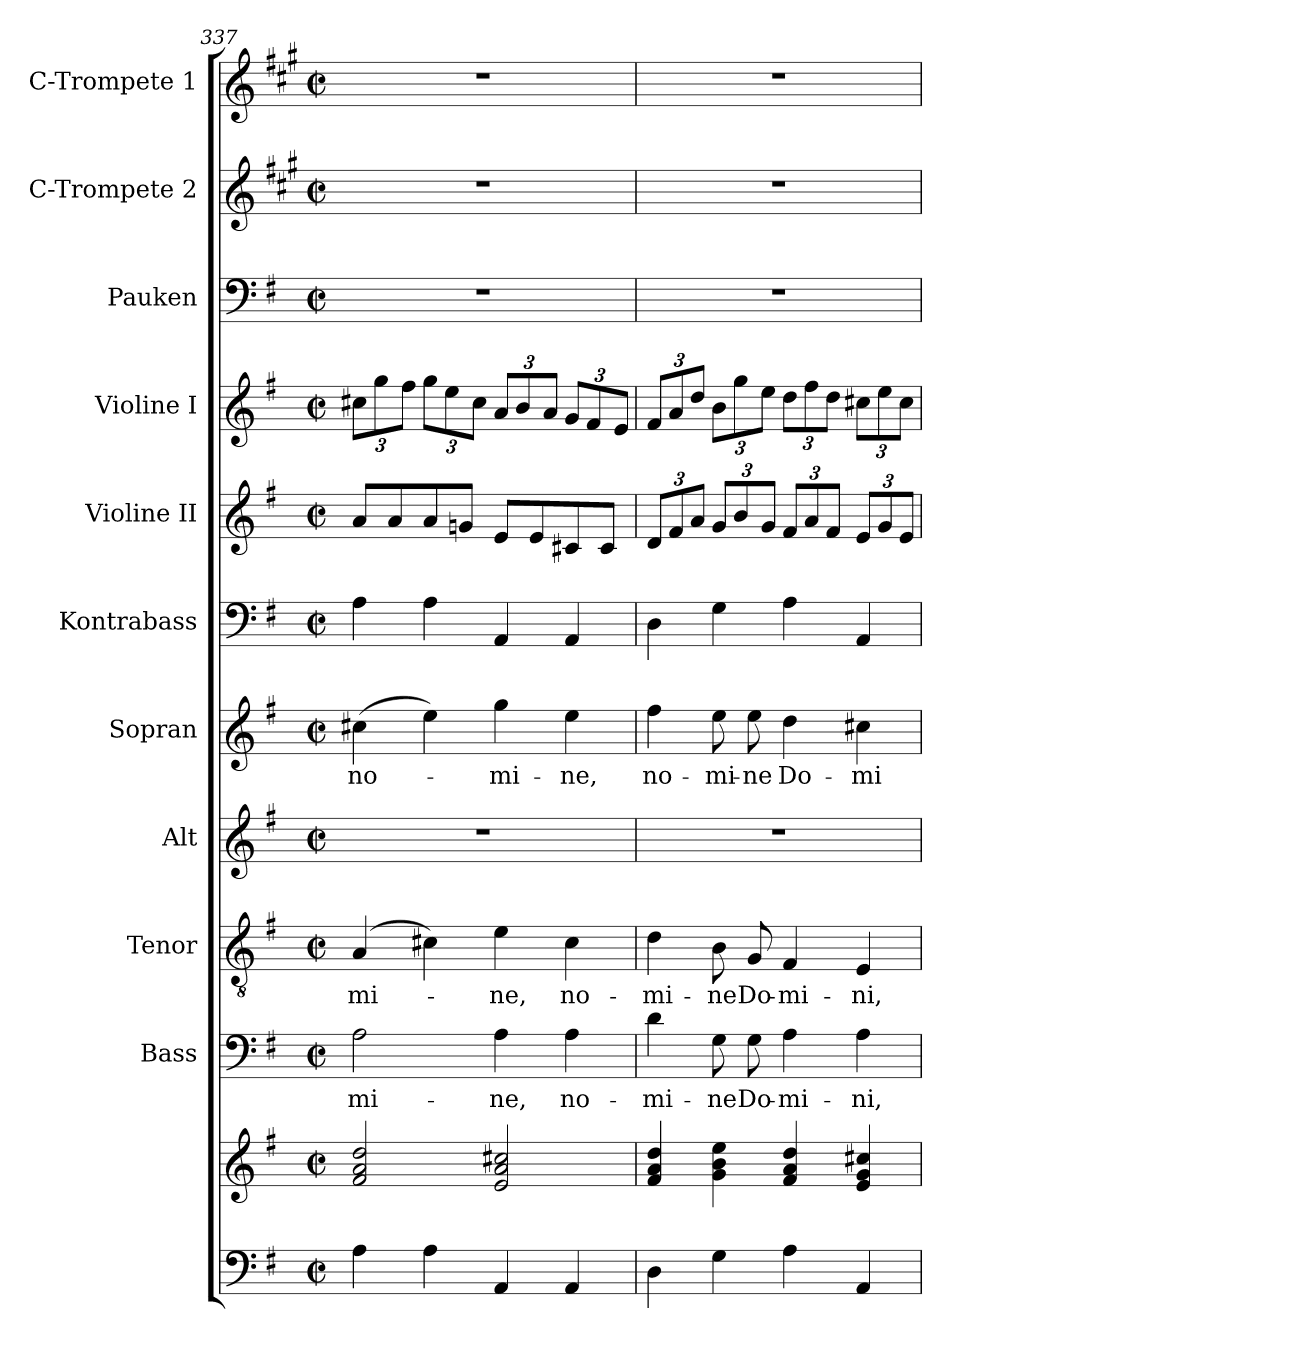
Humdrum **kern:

**kern	**kern	**kern	**text	**kern	**text	**kern	**kern	**text	**kern	**kern	**kern	**kern	**kern	**kern
*part11	*part11	*part10	*part10	*part9	*part9	*part8	*part7	*part7	*part6	*part5	*part4	*part3	*part2	*part1
*staff12	*staff11	*staff10	*staff10	*staff9	*staff9	*staff8	*staff7	*staff7	*staff6	*staff5	*staff4	*staff3	*staff2	*staff1
*	*	*I"Bass	*	*I"Tenor	*	*I"Alt	*I"Sopran	*	*I"Kontrabass	*I"Violine II	*I"Violine I	*I"Pauken	*I"C-Trompete 2	*I"C-Trompete 1
*	*	*I'B.	*	*I'T.	*	*I'A.	*I'S.	*	*I'Kb.	*I'Vl. II	*I'Vl. I	*I'Pk.	*I'C Trp. 2	*I'C Trp. 1
*clefF4	*clefG2	*clefF4	*	*clefGv2	*	*clefG2	*clefG2	*	*clefF4	*clefG2	*clefG2	*clefF4	*clefG2	*clefG2
*	*	*	*	*	*	*	*	*	*ITrd7c12	*	*	*	*ITrd1c2	*ITrd1c2
*k[f#]	*k[f#]	*k[f#]	*	*k[f#]	*	*k[f#]	*k[f#]	*	*k[f#]	*k[f#]	*k[f#]	*k[f#]	*k[f#]	*k[f#]
*G:	*G:	*G:	*	*G:	*	*G:	*G:	*	*G:	*G:	*G:	*G:	*G:	*G:
*M2/2	*M2/2	*M2/2	*	*M2/2	*	*M2/2	*M2/2	*	*M2/2	*M2/2	*M2/2	*M2/2	*M2/2	*M2/2
*met(c|)	*met(c|)	*met(c|)	*	*met(c|)	*	*met(c|)	*met(c|)	*	*met(c|)	*met(c|)	*met(c|)	*met(c|)	*met(c|)	*met(c|)
=337	=337	=337	=337	=337	=337	=337	=337	=337	=337	=337	=337	=337	=337	=337
!	!	!	!LO:LY:b	!	!LO:LY:b	!	!	!LO:LY:b	!	!	!	!	!	!
4A\	2f#/ 2a/ 2dd/	2A\	-mi-	(4A/	-mi-	1r	(>4cc#X\	no-	4AA\	8a/L	12cc#X\L	1r	1r	1r
.	.	.	.	.	.	.	.	.	.	.	12gg\	.	.	.
.	.	.	.	.	.	.	.	.	.	8a/	.	.	.	.
.	.	.	.	.	.	.	.	.	.	.	12ff#\J	.	.	.
4A\	.	.	.	4c#X\)	.	.	4ee\)	.	4AA\	8a/	12gg\L	.	.	.
.	.	.	.	.	.	.	.	.	.	.	12ee\	.	.	.
.	.	.	.	.	.	.	.	.	.	8gn/J	.	.	.	.
.	.	.	.	.	.	.	.	.	.	.	12cc#\J	.	.	.
!	!	!	!LO:LY:b	!	!LO:LY:b	!	!	!LO:LY:b	!	!	!	!	!	!
4AA/	2e/ 2a/ 2cc#X/	4A\	-ne,	4e\	-ne,	.	4gg\	-mi-	4AAA/	8e/L	12a/L	.	.	.
.	.	.	.	.	.	.	.	.	.	.	12b/	.	.	.
.	.	.	.	.	.	.	.	.	.	8e/	.	.	.	.
.	.	.	.	.	.	.	.	.	.	.	12a/J	.	.	.
!	!	!	!LO:LY:b	!	!LO:LY:b	!	!	!LO:LY:b	!	!	!	!	!	!
4AA/	.	4A\	no-	4c#\	no-	.	4ee\	-ne,	4AAA/	8c#X/	12g/L	.	.	.
.	.	.	.	.	.	.	.	.	.	.	12f#/	.	.	.
.	.	.	.	.	.	.	.	.	.	8c#/J	.	.	.	.
.	.	.	.	.	.	.	.	.	.	.	12e/J	.	.	.
=338	=338	=338	=338	=338	=338	=338	=338	=338	=338	=338	=338	=338	=338	=338
!	!	!	!LO:LY:b	!	!LO:LY:b	!	!	!LO:LY:b	!	!	!	!	!	!
4D\	4f#/ 4a/ 4dd/	4d\	-mi-	4d\	-mi-	1r	4ff#\	no-	4DD\	12d/L	12f#/L	1r	1r	1r
.	.	.	.	.	.	.	.	.	.	12f#/	12a/	.	.	.
.	.	.	.	.	.	.	.	.	.	12a/J	12dd/J	.	.	.
!	!	!	!LO:LY:b	!	!LO:LY:b	!	!	!LO:LY:b	!	!	!	!	!	!
4G\	4g\ 4b\ 4ee\	8G\	-ne	8B\	-ne	.	8ee\	-mi-	4GG\	12g/L	12b\L	.	.	.
.	.	.	.	.	.	.	.	.	.	12b/	12gg\	.	.	.
!	!	!	!LO:LY:b	!	!LO:LY:b	!	!	!LO:LY:b	!	!	!	!	!	!
.	.	8G\	Do-	8G/	Do-	.	8ee\	-ne	.	.	.	.	.	.
.	.	.	.	.	.	.	.	.	.	12g/J	12ee\J	.	.	.
!	!	!	!LO:LY:b	!	!LO:LY:b	!	!	!LO:LY:b	!	!	!	!	!	!
4A\	4f#/ 4a/ 4dd/	4A\	-mi-	4F#/	-mi-	.	4dd\	Do-	4AA\	12f#/L	12dd\L	.	.	.
.	.	.	.	.	.	.	.	.	.	12a/	12ff#\	.	.	.
.	.	.	.	.	.	.	.	.	.	12f#/J	12dd\J	.	.	.
!	!	!	!LO:LY:b	!	!LO:LY:b	!	!	!LO:LY:b	!	!	!	!	!	!
4AA/	4e/ 4g/ 4cc#X/	4A\	-ni,	4E/	-ni,	.	4cc#X\	-mi-	4AAA/	12e/L	12cc#X\L	.	.	.
.	.	.	.	.	.	.	.	.	.	12g/	12ee\	.	.	.
.	.	.	.	.	.	.	.	.	.	12e/J	12cc#\J	.	.	.
=	=	=	=	=	=	=	=	=	=	=	=	=	=	=
*-	*-	*-	*-	*-	*-	*-	*-	*-	*-	*-	*-	*-	*-	*-
